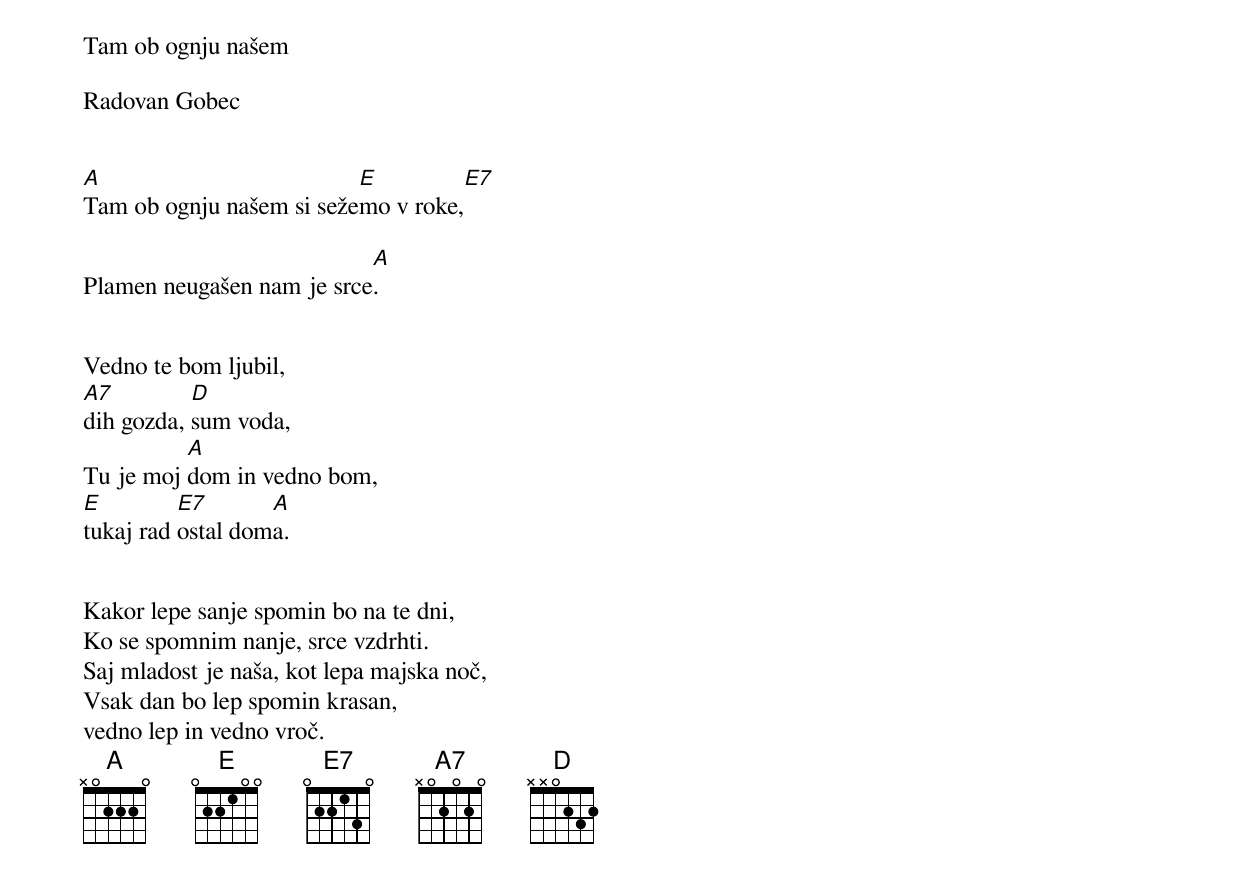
Tam ob ognju našem

Radovan Gobec


[A]Tam ob ognju našem si seže[E]mo v roke,[E7]

Plamen neugašen nam je srce[A].


Vedno te bom ljubil,
[A7]dih gozda, [D]sum voda,
Tu je moj [A]dom in vedno bom,
[E]tukaj rad [E7]ostal dom[A]a.


Kakor lepe sanje spomin bo na te dni,
Ko se spomnim nanje, srce vzdrhti.
Saj mladost je naša, kot lepa majska noč,
Vsak dan bo lep spomin krasan,
vedno lep in vedno vroč.
